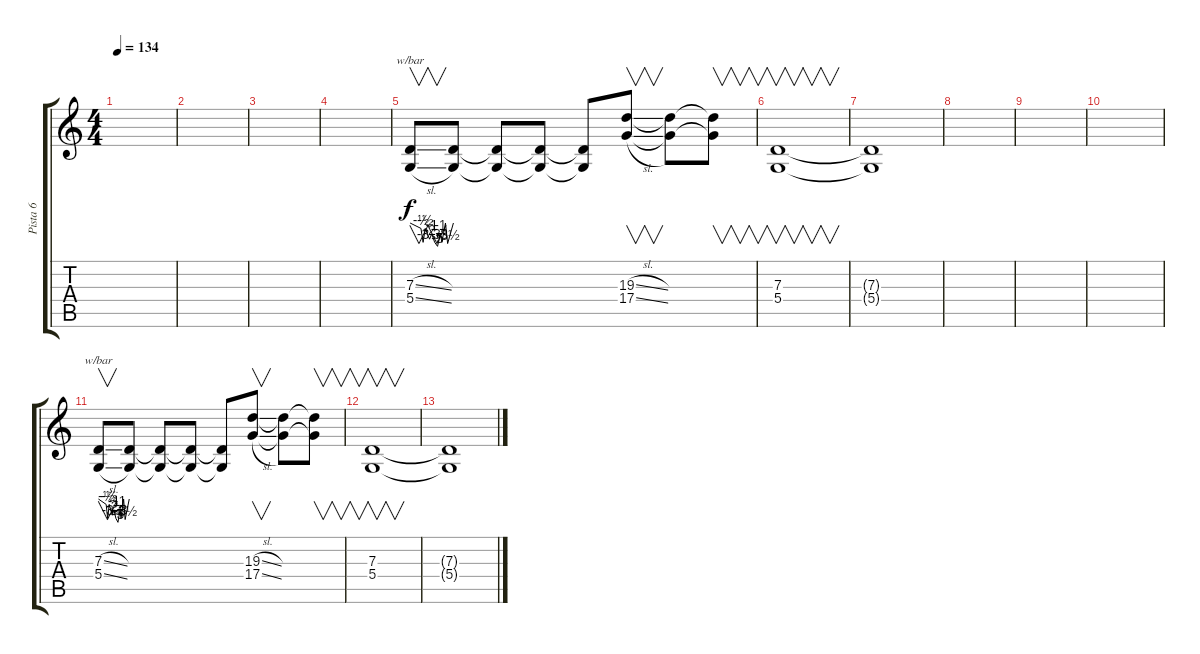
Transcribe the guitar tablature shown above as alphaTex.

\track ("Pista 6" "Pista 6") {instrument electricpiano1}
\staff {score tabs}
\tuning (E4 B3 G3 D3 A2 E2) {hide}
\ts (4 4)
\tempo 134
\clef g2
\ks c
|
|
|
|
(7.3{sl} 5.4{sl}).8{v tbe (custom default 0 0 15 -2 18 -12 21 -2 27 -8 30 -4 34 -12 38 -20 42 -4 44 -12 49 0 52 -14 60 0) volume 9} (7.3{t} 5.4{t}).8 (7.3{t} 5.4{t}).8 (7.3{t} 5.4{t}).8 (7.3{t} 5.4{t}).8 (19.3{sl} 17.4{sl}).8{v} (19.3{t} 17.4{t}).8 (19.3{t} 17.4{t}).8{v} |
(7.3 5.4).1{v volume 4} |
(7.3{t} 5.4{t}).1 |
|
|
|
(7.3{sl} 5.4{sl}).8{v tbe (custom default 0 0 15 -2 18 -12 21 -2 27 -8 30 -4 34 -12 38 -20 42 -4 44 -12 49 0 52 -14 60 0) volume 9} (7.3{t} 5.4{t}).8 (7.3{t} 5.4{t}).8 (7.3{t} 5.4{t}).8 (7.3{t} 5.4{t}).8 (19.3{sl} 17.4{sl}).8{v} (19.3{t} 17.4{t}).8 (19.3{t} 17.4{t}).8{v} |
(7.3 5.4).1{v volume 4} |
(7.3{t} 5.4{t}).1
